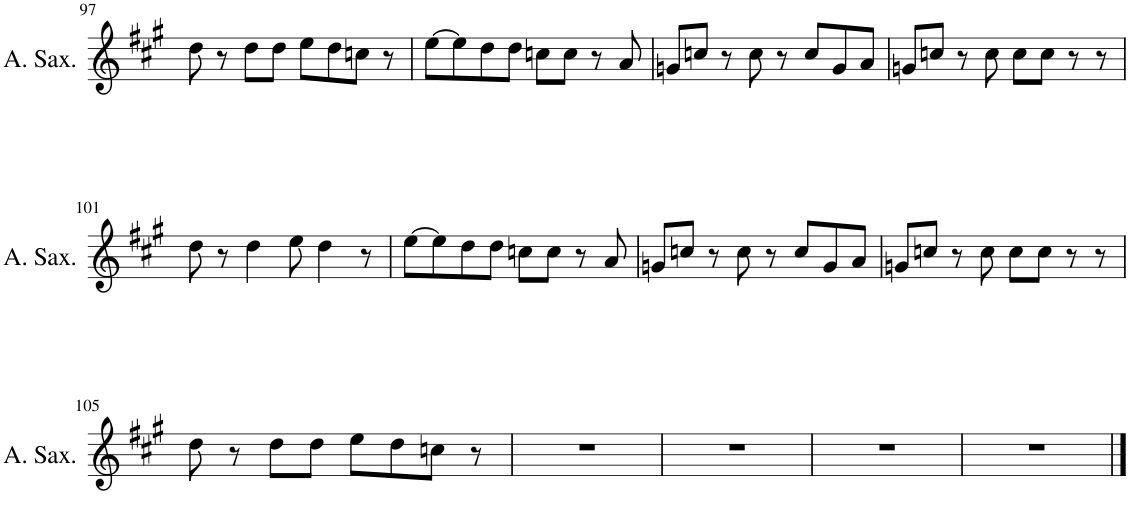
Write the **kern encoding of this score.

**kern
*part1
*staff1
*I"Alto Saxophone
*I'A. Sax.
!!LO:PB:g=z
*clefG2
*Trd5c9
*k[f#c#g#]
*M4/4
=97
8dd\
8r
8dd\L
8dd\J
8ee\L
8dd\
8ccn\J
8r
=98
[8ee\L
8ee\]
8dd\
8dd\J
8ccn\L
8cc\J
8r
8a/
=99
8gn/L
8ccn/J
8r
8cc\
8r
8cc/L
8g/
8a/J
=100
8gn/L
8ccn/J
8r
8cc\
8cc\L
8cc\J
8r
8r
!!LO:LB:g=z
=101
8dd\
8r
4dd\
8ee\
4dd\
8r
=102
[8ee\L
8ee\]
8dd\
8dd\J
8ccn\L
8cc\J
8r
8a/
=103
8gn/L
8ccn/J
8r
8cc\
8r
8cc/L
8g/
8a/J
=104
8gn/L
8ccn/J
8r
8cc\
8cc\L
8cc\J
8r
8r
!!LO:LB:g=z
=105
8dd\
8r
8dd\L
8dd\J
8ee\L
8dd\
8ccn\J
8r
=106
1r
=107
1r
=108
1r
=109
1r
==
*-
